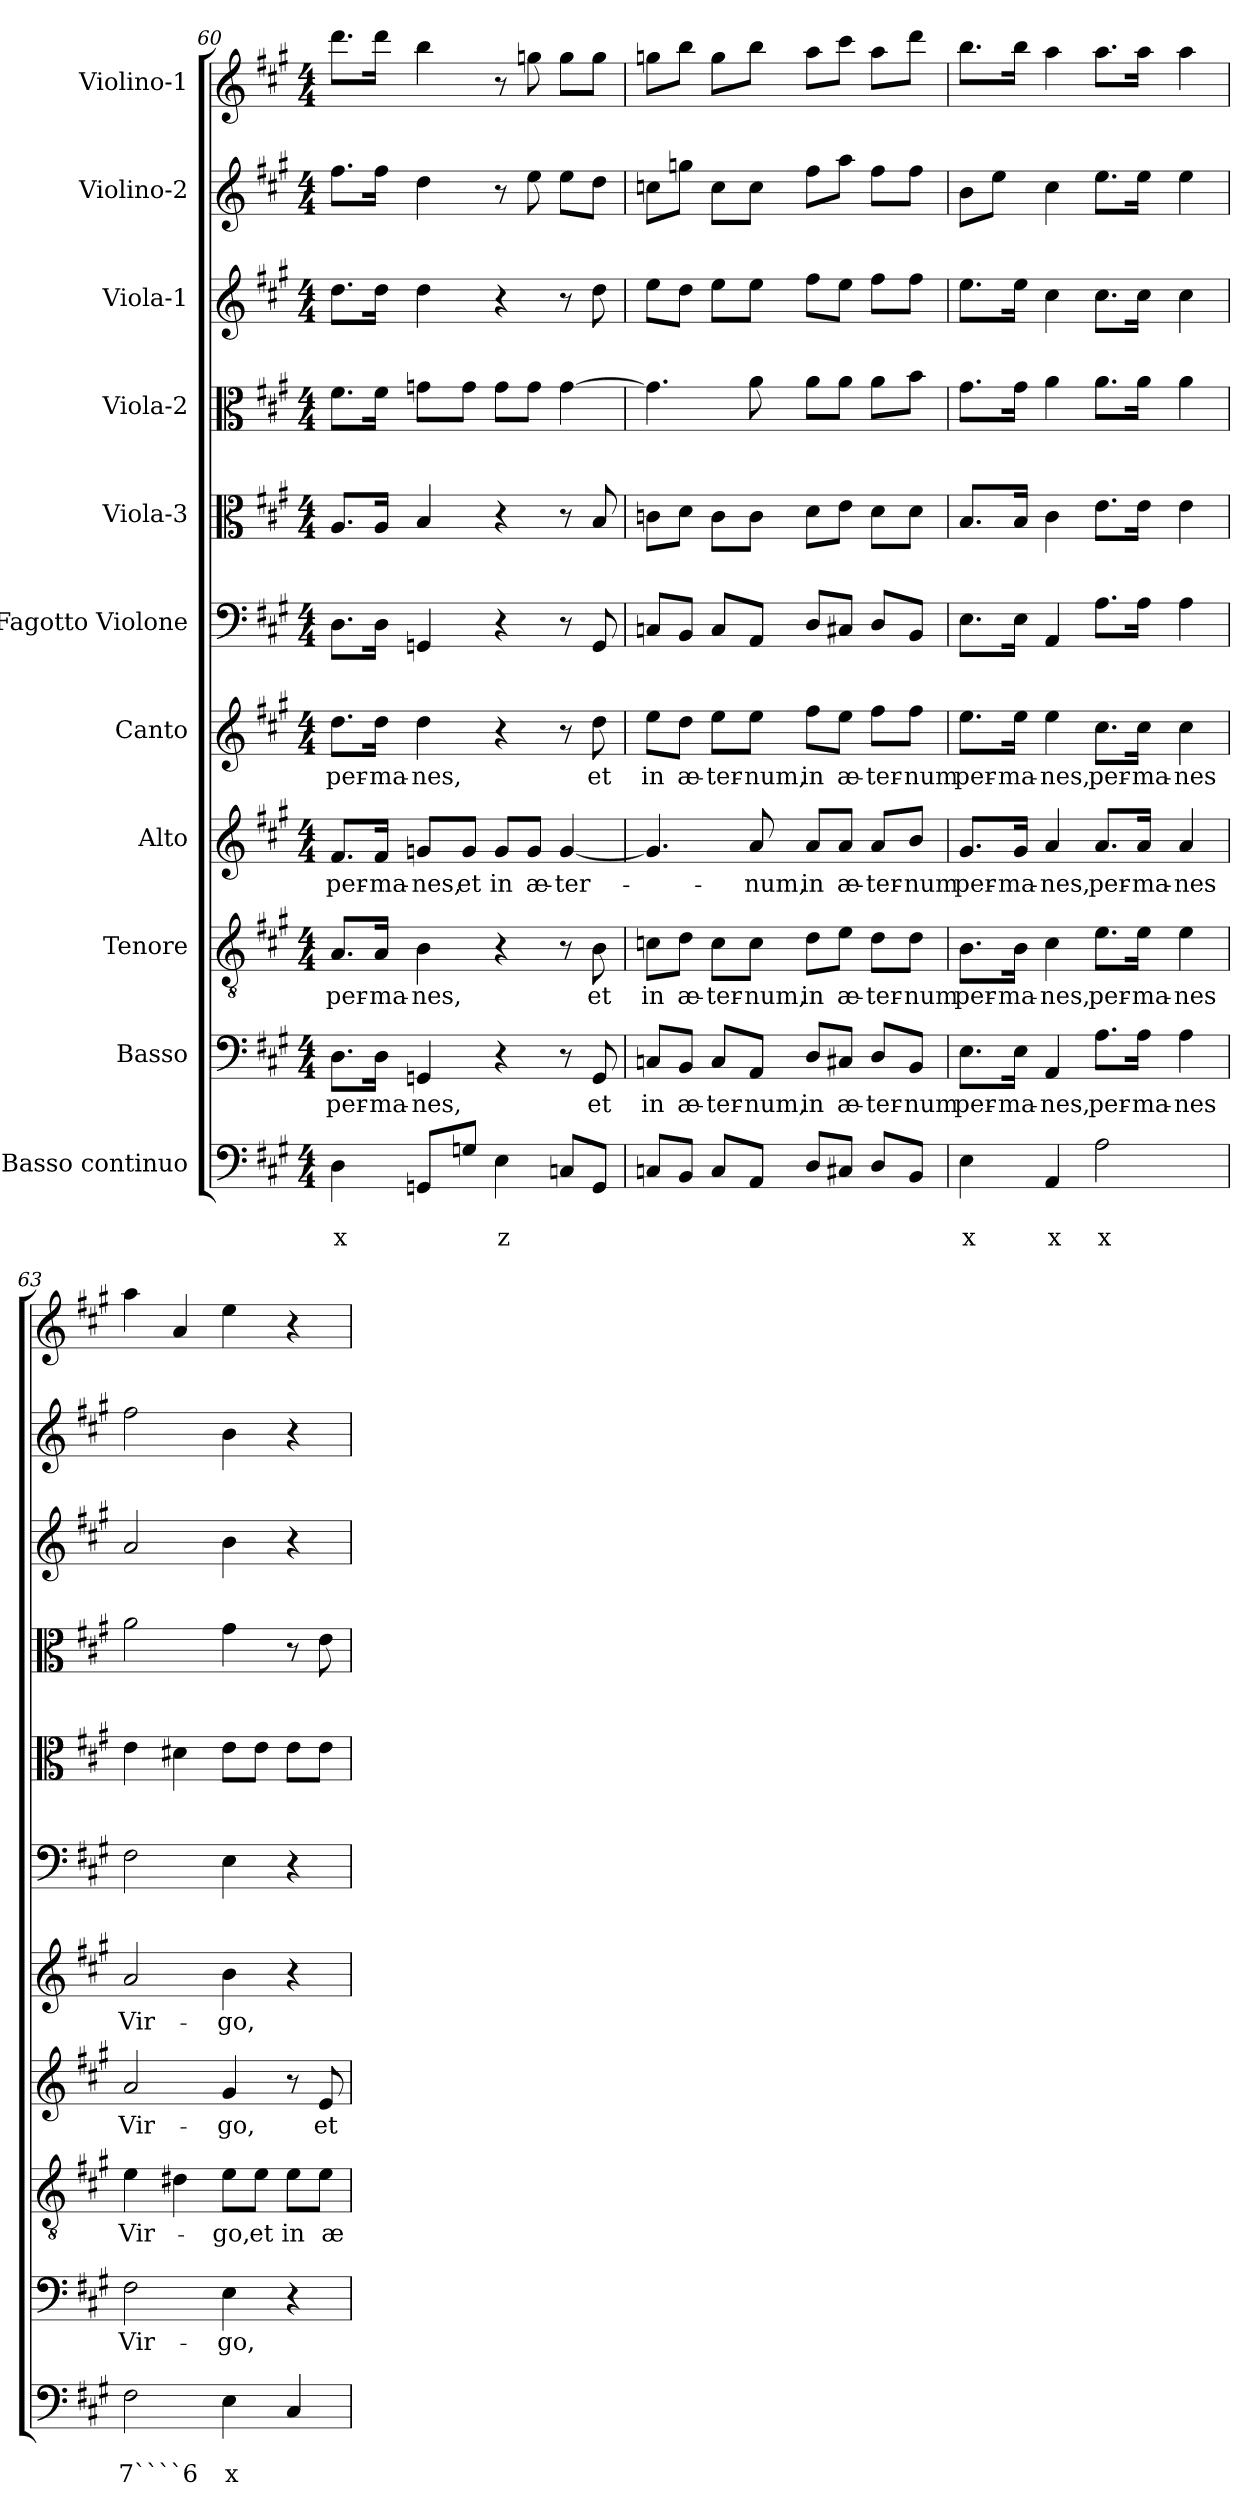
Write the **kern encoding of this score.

**kern	**text	**text	**kern	**text	**kern	**text	**kern	**text	**kern	**text	**kern	**kern	**kern	**kern	**kern	**kern
*part11	*part11	*part11	*part10	*part10	*part9	*part9	*part8	*part8	*part7	*part7	*part6	*part5	*part4	*part3	*part2	*part1
*staff11	*staff11	*staff11	*staff10	*staff10	*staff9	*staff9	*staff8	*staff8	*staff7	*staff7	*staff6	*staff5	*staff4	*staff3	*staff2	*staff1
*I"Basso continuo	*	*	*I"Basso	*	*I"Tenore	*	*I"Alto	*	*I"Canto	*	*I"Fagotto Violone	*I"Viola-3	*I"Viola-2	*I"Viola-1	*I"Violino-2	*I"Violino-1
!!LO:PB:g=z
*clefF4	*	*	*clefF4	*	*clefGv2	*	*clefG2	*	*clefG2	*	*clefF4	*clefC3	*clefC3	*clefG2	*clefG2	*clefG2
*k[f#c#g#]	*	*	*k[f#c#g#]	*	*k[f#c#g#]	*	*k[f#c#g#]	*	*k[f#c#g#]	*	*k[f#c#g#]	*k[f#c#g#]	*k[f#c#g#]	*k[f#c#g#]	*k[f#c#g#]	*k[f#c#g#]
*A:	*	*	*A:	*	*A:	*	*A:	*	*A:	*	*A:	*A:	*A:	*A:	*A:	*A:
*M4/4	*	*	*M4/4	*	*M4/4	*	*M4/4	*	*M4/4	*	*M4/4	*M4/4	*M4/4	*M4/4	*M4/4	*M4/4
=60	=60	=60	=60	=60	=60	=60	=60	=60	=60	=60	=60	=60	=60	=60	=60	=60
!	!	!LO:LY:b	!	!LO:LY:b	!	!LO:LY:b	!	!LO:LY:b	!	!LO:LY:b	!	!	!	!	!	!
4D\	.	x	8.D\L	per-	8.A/L	per-	8.f#/L	per-	8.dd\L	per-	8.D\L	8.A/L	8.f#\L	8.dd\L	8.ff#\L	8.ddd\L
!	!	!	!	!LO:LY:b	!	!LO:LY:b	!	!LO:LY:b	!	!LO:LY:b	!	!	!	!	!	!
.	.	.	16D\Jk	-ma-	16A/Jk	-ma-	16f#/Jk	-ma-	16dd\Jk	-ma-	16D\Jk	16A/Jk	16f#\Jk	16dd\Jk	16ff#\Jk	16ddd\Jk
!	!	!	!	!LO:LY:b	!	!LO:LY:b	!	!LO:LY:b	!	!LO:LY:b	!	!	!	!	!	!
8GGn/L	.	.	4GGn/	-nes,	4B\	-nes,	8gn/L	-nes,	4dd\	-nes,	4GGn/	4B/	8gn\L	4dd\	4dd\	4bb\
!	!	!	!	!	!	!	!	!LO:LY:b	!	!	!	!	!	!	!	!
8Gn/J	.	.	.	.	.	.	8g/J	et	.	.	.	.	8g\J	.	.	.
!	!	!LO:LY:b	!	!	!	!	!	!LO:LY:b	!	!	!	!	!	!	!	!
4E\	.	z	4r	.	4r	.	8g/L	in	4r	.	4r	4r	8g\L	4r	8r	8r
!	!	!	!	!	!	!	!	!LO:LY:b	!	!	!	!	!	!	!	!
.	.	.	.	.	.	.	8g/J	æ-	.	.	.	.	8g\J	.	8ee\	8ggn\
!	!	!	!	!	!	!	!	!LO:LY:b	!	!	!	!	!	!	!	!
8Cn/L	.	.	8r	.	8r	.	[4g/	-ter-	8r	.	8r	8r	[4g\	8r	8ee\L	8gg\L
!	!	!	!	!LO:LY:b	!	!LO:LY:b	!	!	!	!LO:LY:b	!	!	!	!	!	!
8GG/J	.	.	8GG/	et	8B\	et	.	.	8dd\	et	8GG/	8B/	.	8dd\	8dd\J	8gg\J
=61	=61	=61	=61	=61	=61	=61	=61	=61	=61	=61	=61	=61	=61	=61	=61	=61
!	!	!	!	!LO:LY:b	!	!LO:LY:b	!	!	!	!LO:LY:b	!	!	!	!	!	!
8Cn/L	.	.	8Cn/L	in	8cn\L	in	4.g/]	.	8ee\L	in	8Cn/L	8cn\L	4.g\]	8ee\L	8ccn\L	8ggn\L
!	!	!	!	!LO:LY:b	!	!LO:LY:b	!	!	!	!LO:LY:b	!	!	!	!	!	!
8BB/J	.	.	8BB/J	æ-	8d\J	æ-	.	.	8dd\J	æ-	8BB/J	8d\J	.	8dd\J	8ggn\J	8bb\J
!	!	!	!	!LO:LY:b	!	!LO:LY:b	!	!	!	!LO:LY:b	!	!	!	!	!	!
8C/L	.	.	8C/L	-ter-	8c\L	-ter-	.	.	8ee\L	-ter-	8C/L	8c\L	.	8ee\L	8cc\L	8gg\L
!	!	!	!	!LO:LY:b	!	!LO:LY:b	!	!LO:LY:b	!	!LO:LY:b	!	!	!	!	!	!
8AA/J	.	.	8AA/J	-num,	8c\J	-num,	8a/	-num,	8ee\J	-num,	8AA/J	8c\J	8a\	8ee\J	8cc\J	8bb\J
!	!	!	!	!LO:LY:b	!	!LO:LY:b	!	!LO:LY:b	!	!LO:LY:b	!	!	!	!	!	!
8D/L	.	.	8D/L	in	8d\L	in	8a/L	in	8ff#\L	in	8D/L	8d\L	8a\L	8ff#\L	8ff#\L	8aa\L
!	!	!	!	!LO:LY:b	!	!LO:LY:b	!	!LO:LY:b	!	!LO:LY:b	!	!	!	!	!	!
8C#X/J	.	.	8C#X/J	æ-	8e\J	æ-	8a/J	æ-	8ee\J	æ-	8C#X/J	8e\J	8a\J	8ee\J	8aa\J	8ccc#\J
!	!	!	!	!LO:LY:b	!	!LO:LY:b	!	!LO:LY:b	!	!LO:LY:b	!	!	!	!	!	!
8D/L	.	.	8D/L	-ter-	8d\L	-ter-	8a/L	-ter-	8ff#\L	-ter-	8D/L	8d\L	8a\L	8ff#\L	8ff#\L	8aa\L
!	!	!	!	!LO:LY:b	!	!LO:LY:b	!	!LO:LY:b	!	!LO:LY:b	!	!	!	!	!	!
8BB/J	.	.	8BB/J	-num	8d\J	-num	8b/J	-num	8ff#\J	-num	8BB/J	8d\J	8b\J	8ff#\J	8ff#\J	8ddd\J
=62	=62	=62	=62	=62	=62	=62	=62	=62	=62	=62	=62	=62	=62	=62	=62	=62
!	!	!LO:LY:b	!	!LO:LY:b	!	!LO:LY:b	!	!LO:LY:b	!	!LO:LY:b	!	!	!	!	!	!
4E\	.	x	8.E\L	per-	8.B\L	per-	8.g#/L	per-	8.ee\L	per-	8.E\L	8.B/L	8.g#\L	8.ee\L	8b\L	8.bb\L
.	.	.	.	.	.	.	.	.	.	.	.	.	.	.	8ee\J	.
!	!	!	!	!LO:LY:b	!	!LO:LY:b	!	!LO:LY:b	!	!LO:LY:b	!	!	!	!	!	!
.	.	.	16E\Jk	-ma-	16B\Jk	-ma-	16g#/Jk	-ma-	16ee\Jk	-ma-	16E\Jk	16B/Jk	16g#\Jk	16ee\Jk	.	16bb\Jk
!	!	!LO:LY:b	!	!LO:LY:b	!	!LO:LY:b	!	!LO:LY:b	!	!LO:LY:b	!	!	!	!	!	!
4AA/	.	x	4AA/	-nes,	4c#\	-nes,	4a/	-nes,	4ee\	-nes,	4AA/	4c#\	4a\	4cc#\	4cc#\	4aa\
!	!	!LO:LY:b	!	!LO:LY:b	!	!LO:LY:b	!	!LO:LY:b	!	!LO:LY:b	!	!	!	!	!	!
2A\	.	x	8.A\L	per-	8.e\L	per-	8.a/L	per-	8.cc#\L	per-	8.A\L	8.e\L	8.a\L	8.cc#\L	8.ee\L	8.aa\L
!	!	!	!	!LO:LY:b	!	!LO:LY:b	!	!LO:LY:b	!	!LO:LY:b	!	!	!	!	!	!
.	.	.	16A\Jk	-ma-	16e\Jk	-ma-	16a/Jk	-ma-	16cc#\Jk	-ma-	16A\Jk	16e\Jk	16a\Jk	16cc#\Jk	16ee\Jk	16aa\Jk
!	!	!	!	!LO:LY:b	!	!LO:LY:b	!	!LO:LY:b	!	!LO:LY:b	!	!	!	!	!	!
.	.	.	4A\	-nes	4e\	-nes	4a/	-nes	4cc#\	-nes	4A\	4e\	4a\	4cc#\	4ee\	4aa\
=63	=63	=63	=63	=63	=63	=63	=63	=63	=63	=63	=63	=63	=63	=63	=63	=63
!	!	!LO:LY:b	!	!LO:LY:b	!	!LO:LY:b	!	!LO:LY:b	!	!LO:LY:b	!	!	!	!	!	!
2F#\	.	7````6	2F#\	Vir-	4e\	Vir-	2a/	Vir-	2a/	Vir-	2F#\	4e\	2a\	2a/	2ff#\	4aa\
.	.	.	.	.	4d#X\	.	.	.	.	.	.	4d#X\	.	.	.	4a/
!	!	!LO:LY:b	!	!LO:LY:b	!	!LO:LY:b	!	!LO:LY:b	!	!LO:LY:b	!	!	!	!	!	!
4E\	.	x	4E\	-go,	8e\L	-go,	4g#/	-go,	4b\	-go,	4E\	8e\L	4g#\	4b\	4b\	4ee\
!	!	!	!	!	!	!LO:LY:b	!	!	!	!	!	!	!	!	!	!
.	.	.	.	.	8e\J	et	.	.	.	.	.	8e\J	.	.	.	.
!	!	!	!	!	!	!LO:LY:b	!	!	!	!	!	!	!	!	!	!
4C#/	.	.	4r	.	8e\L	in	8r	.	4r	.	4r	8e\L	8r	4r	4r	4r
!	!	!	!	!	!	!LO:LY:b	!	!LO:LY:b	!	!	!	!	!	!	!	!
.	.	.	.	.	8e\J	æ-	8e/	et	.	.	.	8e\J	8e\	.	.	.
=	=	=	=	=	=	=	=	=	=	=	=	=	=	=	=	=
*-	*-	*-	*-	*-	*-	*-	*-	*-	*-	*-	*-	*-	*-	*-	*-	*-
